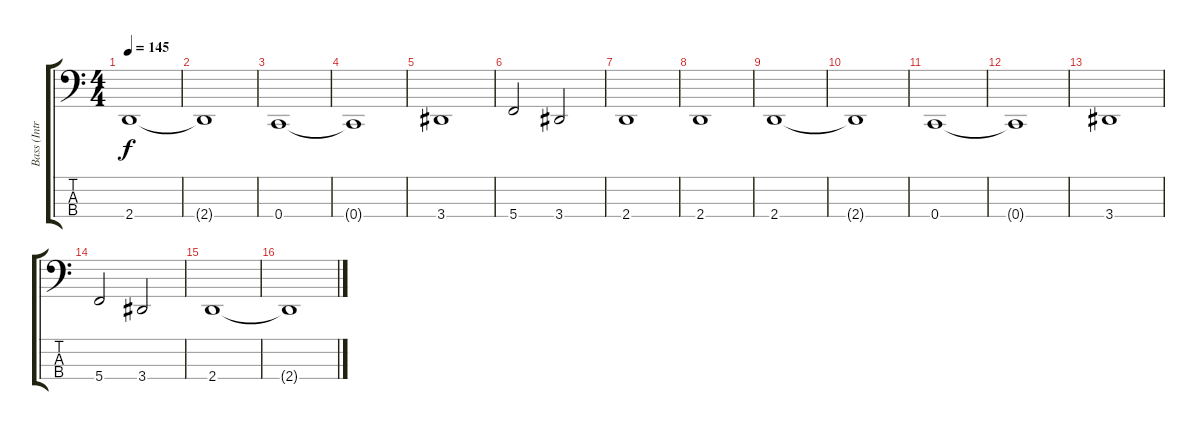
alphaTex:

\track ("Bass (Intro)" "Bass (Intr") {instrument electricbasspick}
\staff {score tabs}
\tuning (F2 C2 G1 C1) {hide}
\ts (4 4)
\tempo 145
\clef f4
\ks c
2.4.1{dy f} |
2.4{t}.1 |
0.4.1 |
0.4{t}.1 |
3.4.1 |
5.4.2 3.4.2 |
2.4.1 |
2.4.1 |
2.4.1 |
2.4{t}.1 |
0.4.1 |
0.4{t}.1 |
3.4.1 |
5.4.2 3.4.2 |
2.4.1 |
2.4{t}.1
